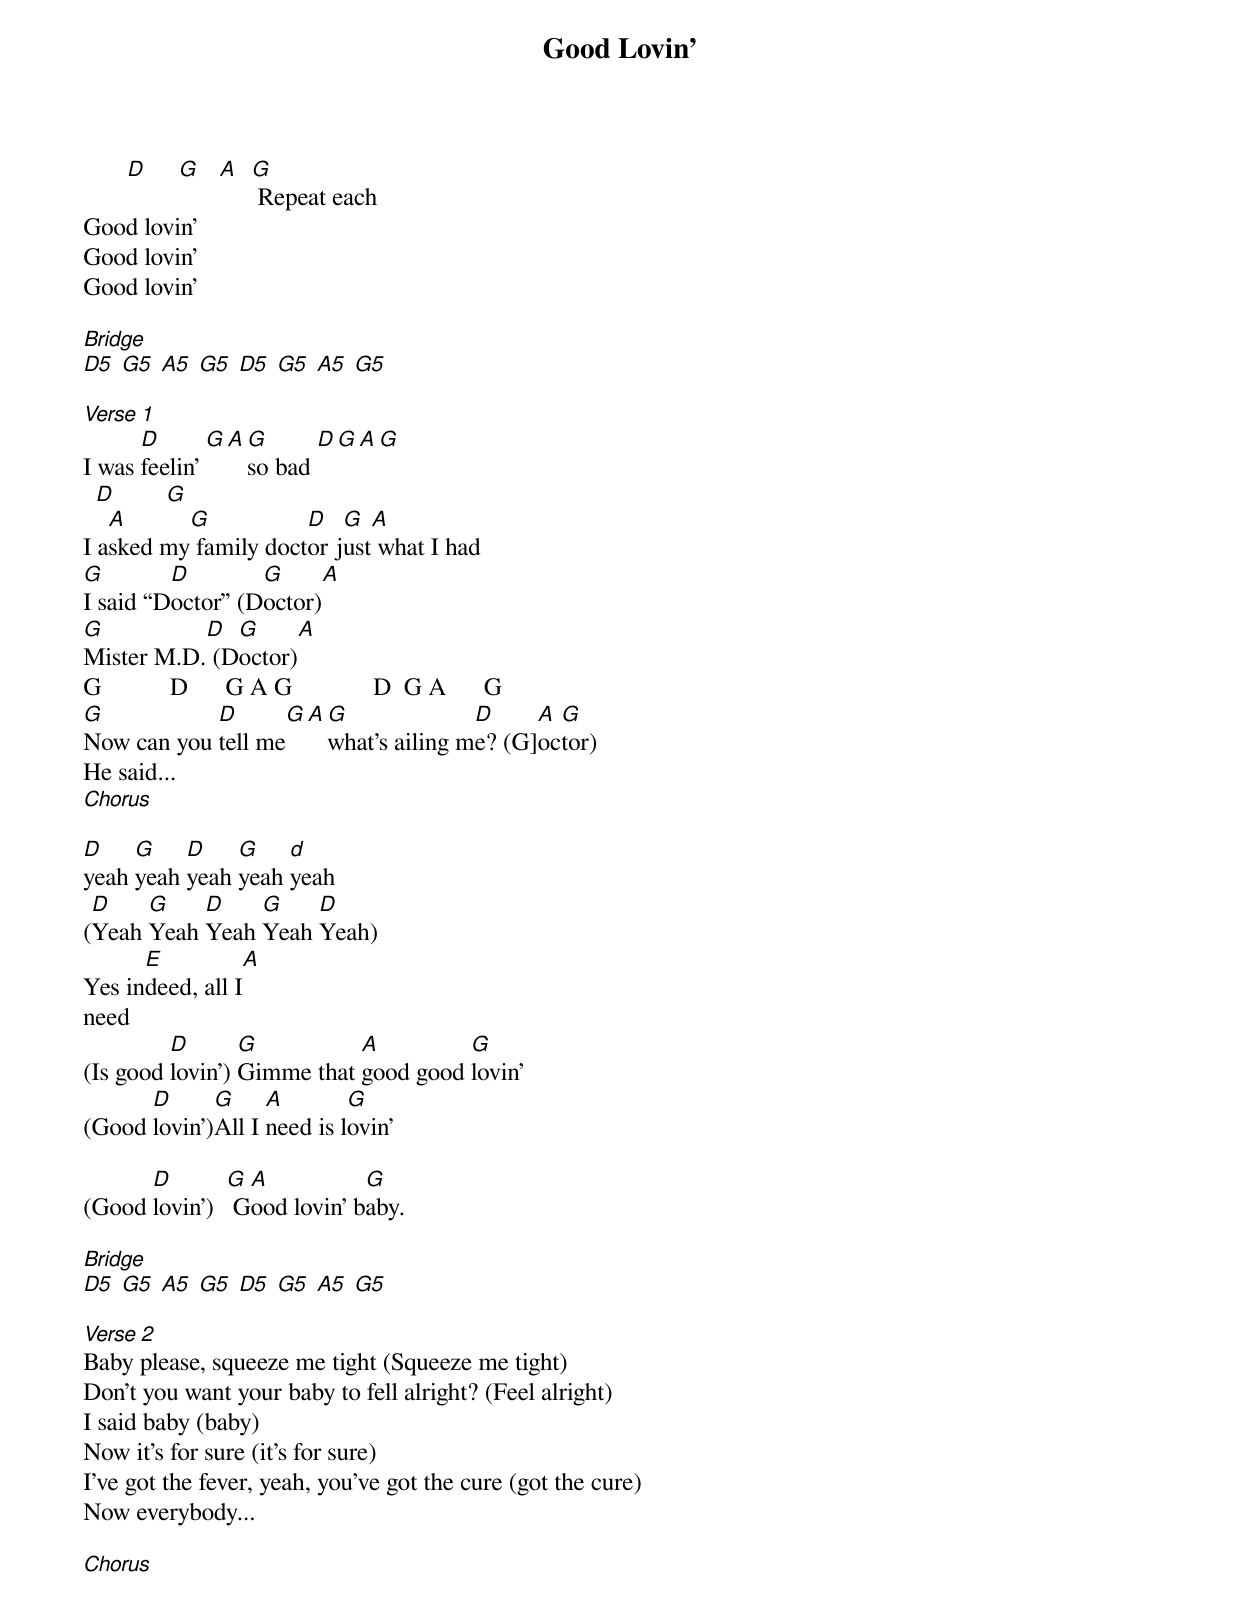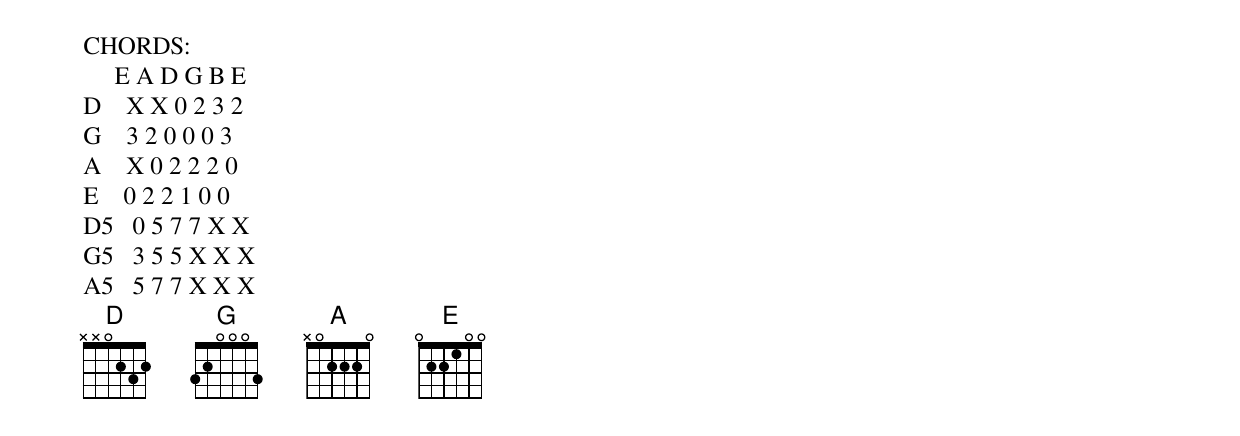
{title:Good Lovin’}
       [D]     [G]   [A]  [G] Repeat each
Good lovin'
Good lovin'
Good lovin'

[Bridge]
[D5] [G5] [A5] [G5] [D5] [G5] [A5] [G5]

[Verse 1]
I was [D]feelin’ [G][A][G]so bad [D][G][A][G]
  [D]        [G]
I a[A]sked my[G] family doct[D]or j[G]ust[A] what I had
[G]I said “D[D]octor” (D[G]octor)[A]
[G]Mister M.D.[D] (D[G]octor)[A]
G           D      G A G             D  G A      G
[G]Now can you [D]tell me[G][A][G]what's ailing m[D]e? (G][A]oc[G]tor)
He said...
[Chorus]

[D]yeah [G]yeah [D]yeah [G]yeah [d]yeah
([D]Yeah [G]Yeah [D]Yeah [G]Yeah [D]Yeah)
Yes in[E]deed, all I[A]
need
(Is good [D]lovin’) [G]Gimme that [A]good good [G]lovin’
(Good [D]lovin’)[G]All I [A]need is l[G]ovin’

(Good [D]lovin’)  [G] G[A]ood lovin' b[G]aby.

[Bridge]
[D5] [G5] [A5] [G5] [D5] [G5] [A5] [G5]

[Verse 2]
Baby please, squeeze me tight (Squeeze me tight)
Don't you want your baby to fell alright? (Feel alright)
I said baby (baby)
Now it's for sure (it's for sure)
I've got the fever, yeah, you've got the cure (got the cure)
Now everybody...

[Chorus]




CHORDS:
     E A D G B E
D    X X 0 2 3 2
G    3 2 0 0 0 3
A    X 0 2 2 2 0
E    0 2 2 1 0 0
D5   0 5 7 7 X X
G5   3 5 5 X X X
A5   5 7 7 X X X
